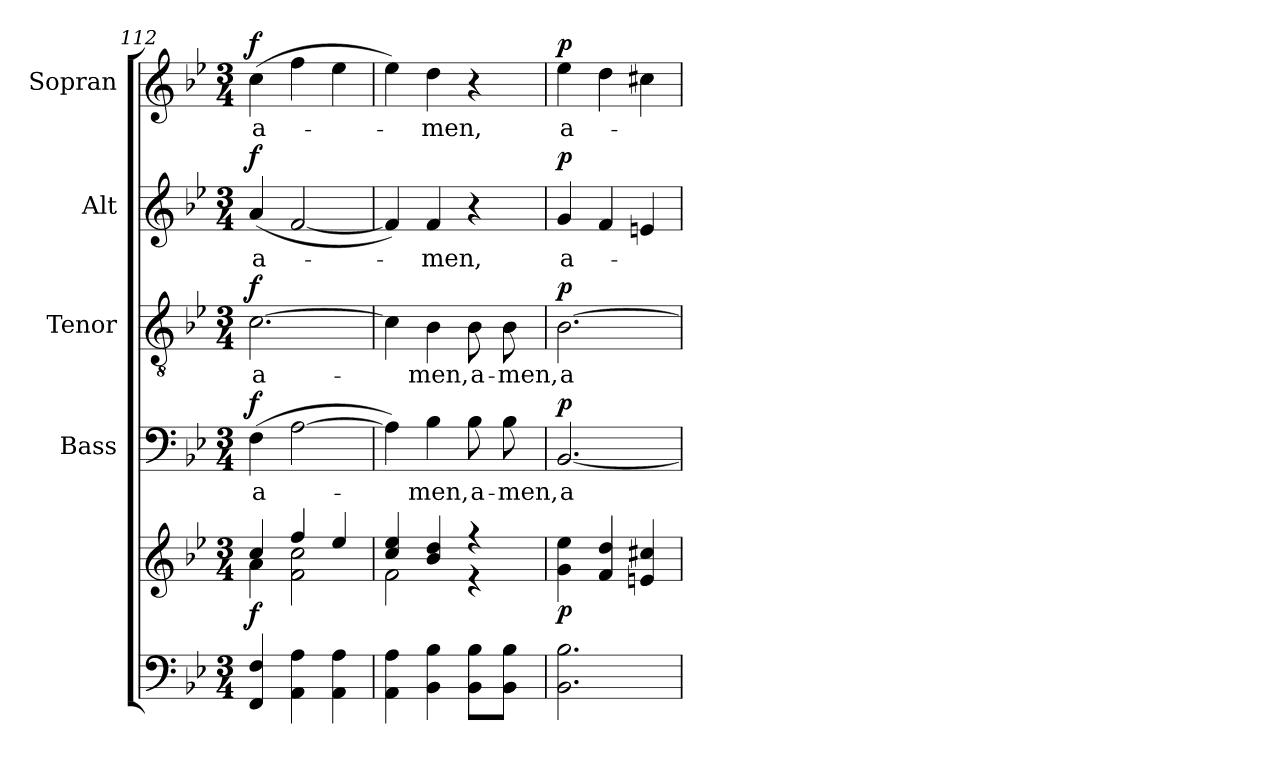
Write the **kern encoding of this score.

**kern	**kern	**dynam	**kern	**text	**dynam	**kern	**text	**dynam	**kern	**text	**dynam	**kern	**text	**dynam
*part5	*part5	*part5	*part4	*part4	*part4	*part3	*part3	*part3	*part2	*part2	*part2	*part1	*part1	*part1
*staff6	*staff5	*staff5/6	*staff4	*staff4	*staff4	*staff3	*staff3	*staff3	*staff2	*staff2	*staff2	*staff1	*staff1	*staff1
*	*	*	*I"Bass	*	*	*I"Tenor	*	*	*I"Alt	*	*	*I"Sopran	*	*
*	*	*	*I'B.	*	*	*I'T.	*	*	*I'A.	*	*	*I'S.	*	*
!!LO:PB:g=z
*clefF4	*clefG2	*	*clefF4	*	*	*clefGv2	*	*	*clefG2	*	*	*clefG2	*	*
*k[b-e-]	*k[b-e-]	*	*k[b-e-]	*	*	*k[b-e-]	*	*	*k[b-e-]	*	*	*k[b-e-]	*	*
*B-:	*B-:	*	*B-:	*	*	*B-:	*	*	*B-:	*	*	*B-:	*	*
*M3/4	*M3/4	*	*M3/4	*	*	*M3/4	*	*	*M3/4	*	*	*M3/4	*	*
=112	=112	=112	=112	=112	=112	=112	=112	=112	=112	=112	=112	=112	=112	=112
*	*^	*	*	*	*	*	*	*	*	*	*	*	*	*
!	!	!	!LO:DY:b	!	!LO:LY:b	!LO:DY:a	!	!LO:LY:b	!LO:DY:a	!	!LO:LY:b	!LO:DY:a	!	!LO:LY:b	!LO:DY:a
4FF/ 4F/	4cc/	4a\	f	(>4F\	a-	f	[2.c\	a-	f	(<4a/	a-	f	(>4cc\	a-	f
4AA\ 4A\	4ff/	2f\ 2cc\	.	[2A\	.	.	.	.	.	[2f/	.	.	4ff\	.	.
4AA\ 4A\	4ee-/	.	.	.	.	.	.	.	.	.	.	.	4ee-\	.	.
=113	=113	=113	=113	=113	=113	=113	=113	=113	=113	=113	=113	=113	=113	=113	=113
4AA\ 4A\	4cc/ 4ee-/	2f\	.	4A\])	.	.	4c\]	.	.	4f/])	.	.	4ee-\)	.	.
!	!	!	!	!	!LO:LY:b	!	!	!LO:LY:b	!	!	!LO:LY:b	!	!	!LO:LY:b	!
4BB-\ 4B-\	4b-/ 4dd/	.	.	4B-\	-men,	.	4B-\	-men,	.	4f/	-men,	.	4dd\	-men,	.
!	!	!	!	!	!LO:LY:b	!	!	!LO:LY:b	!	!	!	!	!	!	!
8BB-\ 8B-\L	4r	4r	.	8B-\	a-	.	8B-\	a-	.	4r	.	.	4r	.	.
!	!	!	!	!	!LO:LY:b	!	!	!LO:LY:b	!	!	!	!	!	!	!
8BB-\ 8B-\J	.	.	.	8B-\	-men,	.	8B-\	-men,	.	.	.	.	.	.	.
*	*v	*v	*	*	*	*	*	*	*	*	*	*	*	*	*
=114	=114	=114	=114	=114	=114	=114	=114	=114	=114	=114	=114	=114	=114	=114
!	!	!LO:DY:b	!	!LO:LY:b	!LO:DY:a	!	!LO:LY:b	!LO:DY:a	!	!LO:LY:b	!LO:DY:a	!	!LO:LY:b	!LO:DY:a
2.BB-\ 2.B-\	4g\ 4ee-\	p	[2.BB-/	a-	p	[2.B-\	a-	p	4g/	a-	p	4ee-\	a-	p
.	4f/ 4dd/	.	.	.	.	.	.	.	4f/	.	.	4dd\	.	.
.	4en/ 4cc#X/	.	.	.	.	.	.	.	4en/	.	.	4cc#X\	.	.
=	=	=	=	=	=	=	=	=	=	=	=	=	=	=
*-	*-	*-	*-	*-	*-	*-	*-	*-	*-	*-	*-	*-	*-	*-
